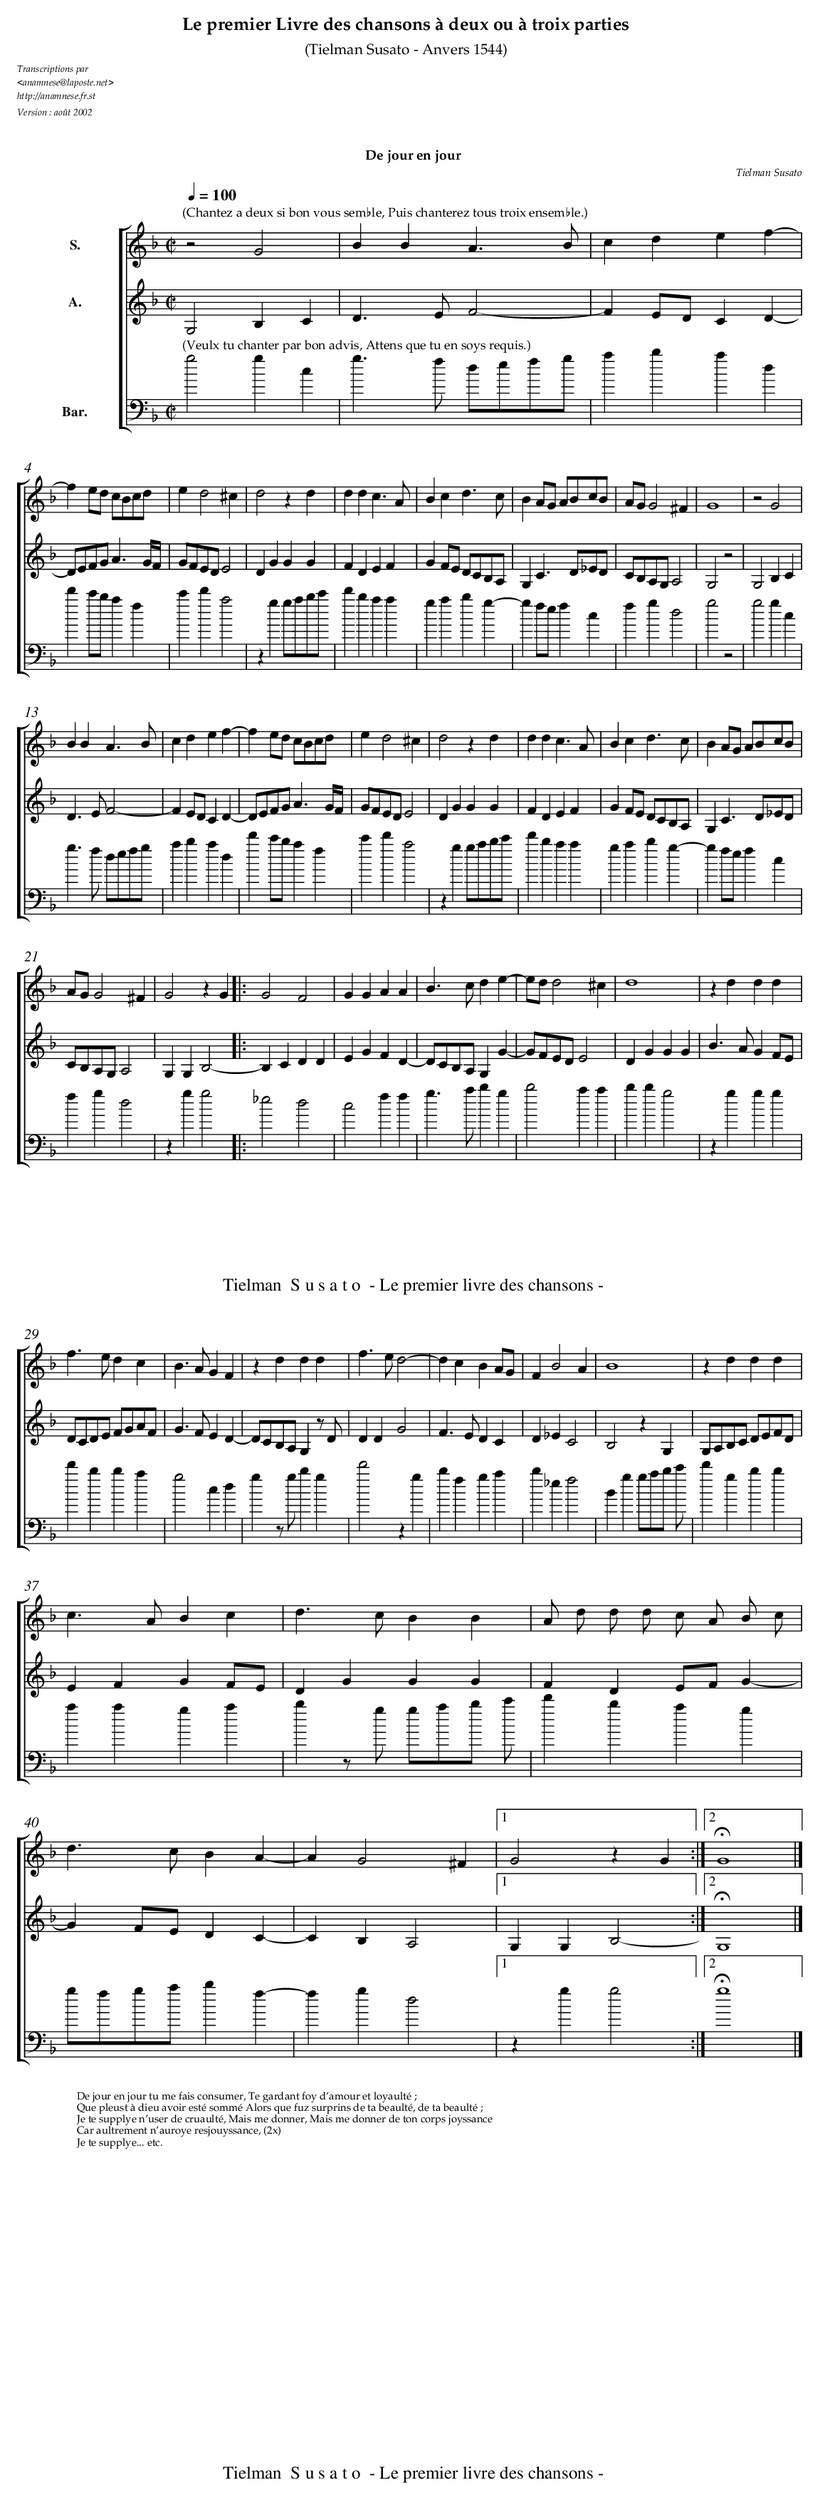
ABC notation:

X:1
T:De jour en jour
C:Tielman Susato
M:C|
L:1/4
Q:1/4=100
K:F
%%staves [1 | 2 | 3]
V:1 nm="S."
V:2 nm="A."
V:3 nm="Bar."
V:1
"(Chantez a deux si bon vous semble, Puis chanterez tous troix ensemble.)"
z2 G2 | BBA>B | cdef-|
f e/d/ c/B/c/d/ | ed2^c | d2 zd | ddc>A | Bcd>c | BA/G/ A/B/c/B/ | A/G/ G2 ^F | G4 | z2G2 |
BBA>B | cdef-| f e/d/ c/B/c/d/ | ed2^c | d2 zd | ddc>A | Bcd>c | BA/G/ A/B/c/B/ |
A/G/ G2 ^F | G2 zG |: G2F2 | GGAA | B>c de-|e/d/d2 ^c | d4 | zddd |
f>edc | B>AGF | zddd | f>ed2-|dcBA/G/ | FB2A | B4 | zddd |
c>ABc | d>cBB | A/ d/ d/ d/ c/ A/ B/ c/ |
d>cBA-|AG2^F |1 G2zG :|2 HG4 |]
V:2
K:F treble
G,2 B,C | D>E F2-|F E/D/ C D-| D/E/F/G/ A3/2 G/4F/4 | G/F/E/D/ E2 | DGGG | FDEF |
G F/E/ D/C/B,/A,/ | G,C3/2 D/_E/D/ | C/B,/A,/G,/ A,2 | G,2 z2 | G,2 B,C |
D>E F2-|F E/D/ C D-|D/E/F/G/ A3/2 G/4F/4 | G/F/E/D/ E2 |
DGGG | FDEF | G F/E/ D/C/B,/A,/ | G,C3/2 D/_E/D/ | C/B,/A,/G,/ A,2 | G,G, B,2-|:B,CDD |EGFD-|
D/C/B,/A,/G, G-|G/F/E/D/ E2 | DGGG | B>AGF/E/ |
D/C/D/E/ F/G/A/F/ | G>FED-|D/C/B,/A,/G, z/D/ | DDG2 |
F>E DC | D_EC2 | B,2 zG, | G,/A,/B,/C/ D/E/F/D/ |
EFGF/E/ | DGGG | FDE/F/ G-|GF/E/DC-|CB,A,2 |1 G,G,B,2-:|2 HG,4 |]
V:3
"(Veulx tu chanter par bon advis, Attens que tu en soys requis.)"
K:F bass
g2gc | g>f d/e/f/g/ | abad |
d' c'/b/af | c'd' a2 | zgg/a/b/c'/ | d'baa |
gabg-|gf/e/fc | fgd2 | g2z2 | g2gc |
g>f d/e/f/g/ | abad | d' c'/b/af | c'd'a2 |
zgg/a/b/c'/ | d'baa | gabg-|gf/e/fc |
fgd2 | zgg2 |: _e2d2 | c2 ff |
g>abg | b2 aa | bbg2 | zggg |
d'bba | g2cd | gz/g/bg | d'2zg |
bfga | b_ef2 | Bgg/a/b/ c'/ | d'gbb |
aaga | b z/g/ g/a/b/ c'/ | d'bag |
g/f/g/a/ bf-|fgd2 |1 zgg2 :|2 Hg4 |]
W:De jour en jour tu me fais consumer, Te gardant foy d'amour et loyaulté ;
W:Que pleust à dieu avoir esté sommé Alors que fuz surprins de ta beaulté, de ta beaulté ;
W:Je te supplye n'user de cruaulté, Mais me donner, Mais me donner de ton corps joyssance
W:Car aultrement n'auroye resjouyssance, (2x)
W:Je te supplye... etc.
